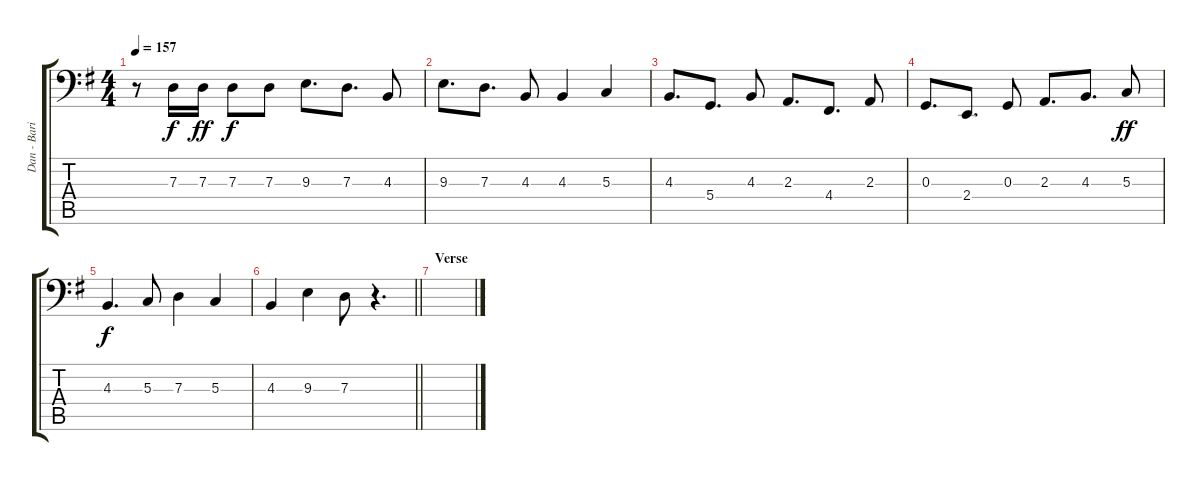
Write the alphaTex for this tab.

\track ("Dan - Bari Sax" "Dan - Bari") {instrument baritonesax}
\staff {score tabs}
\tuning (E3 B2 G2 D2 A1 E1) {hide}
\ts (4 4)
\tempo 157
\clef f4
\ks g
r.8{dy f} 7.3.16 7.3.16{dy ff} 7.3.8{dy f} 7.3.8 9.3.8{d} 7.3.8{d} 4.3.8 |
9.3.8{d} 7.3.8{d} 4.3.8 4.3.4 5.3.4 |
4.3.8{d} 5.4.8{d} 4.3.8 2.3.8{d} 4.4.8{d} 2.3.8 |
0.3.8{d} 2.4.8{d} 0.3.8 2.3.8{d} 4.3.8{d} 5.3.8{dy ff} |
4.3.4{d dy f} 5.3.8 7.3.4 5.3.4 |
\barLineRight lightlight
4.3.4 9.3.4 7.3.8 r.4{d} |
\section ("" "Verse")
